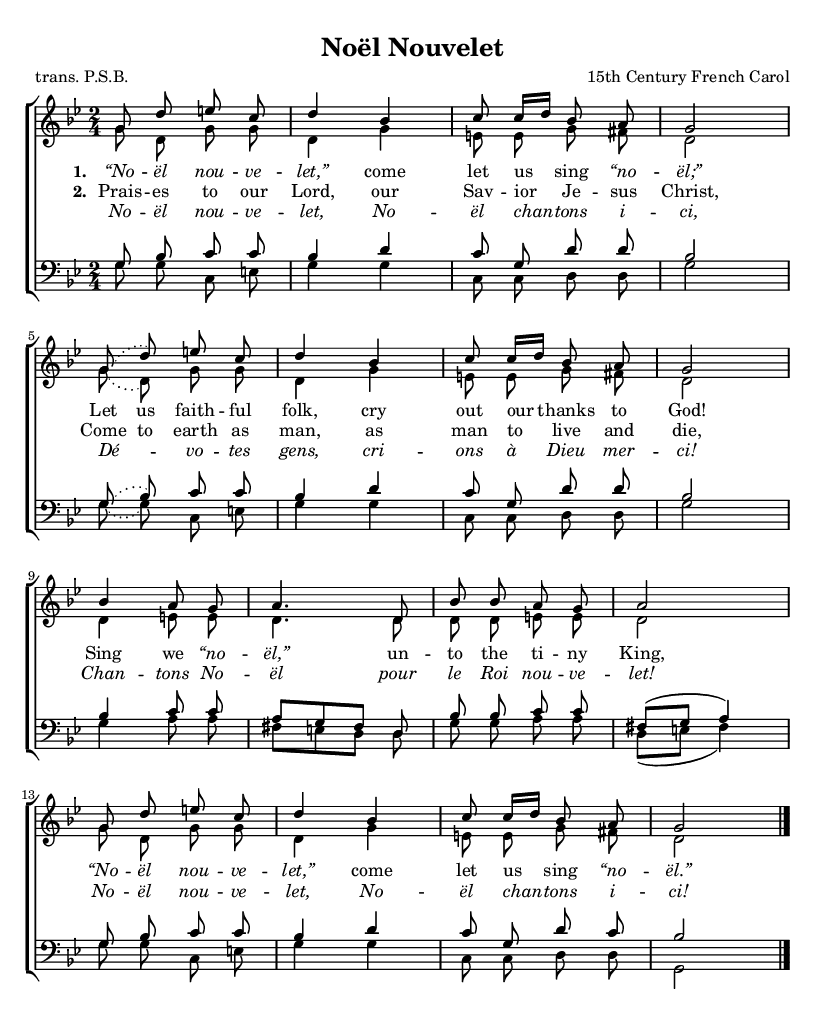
\version "2.14.2"
\include "header.ly"
\header {
  title = "Noël Nouvelet"
  poet = "trans. P.S.B."
  composer = "15th Century French Carol"
}

global = {
  \preamble
  \key bes \major
  \time 2/4
  \autoBeamOff
}

sopMusic = \relative c'' {
  g8 d' e c |
  d4 bes |
  c8 c16[ d] bes8 a |
  g2 | \break
  
  \slurDotted
  g8( d') e c |
  \slurSolid
  d4 bes |
  c8 c16[ d] bes8 a |
  g2 | \break
  
  bes4 a8 g |
  a4. d,8 |
  bes' bes a g |
  a2 | \break
  
  g8 d' e c |
  d4 bes |
  c8 c16[ d] bes8 a |
  g2 \bar "|."
}
sopWords = \lyricmode {
  
}

altoMusic = \relative c' {
  g'8 d g g |
  d4 g |
  e8 e g fis |
  d2 |
  
  \slurDotted
  g8( d) g g |
  \slurSolid
  d4 g |
  e8 e g fis |
  d2 |
  
  d4 e8 e |
  d4. d8 |
  d d e e |
  d2 |
  
  g8 d g g |
  d4 g |
  e8 e g fis |
  d2 \bar "|."
}
altoWords = \lyricmode {
  \set stanza = "1. "
  \markup\italic “No -- \markup\italic ël \markup\italic nou -- \markup\italic ve -- \markup\italic let,”
  come let us sing \markup\italic “no -- \markup\italic ël;”
  \set ignoreMelismata = ##t
  Let us faith -- ful folk,
  \unset ignoreMelismata
  cry out our thanks to God!
  
  Sing we \markup\italic “no -- \markup\italic ël,”
  un -- to the ti -- ny King,
  \markup\italic “No -- \markup\italic ël \markup\italic nou -- \markup\italic ve -- \markup\italic let,”
  come let us sing \markup\italic “no -- \markup\italic ël.”
}
altoWordsII = \lyricmode {
  \set stanza = "2. "
  Prais -- es to our Lord, our Sav -- ior Je -- sus Christ,
  \set ignoreMelismata = ##t
  Come to earth as man, 
  \unset ignoreMelismata
  as man to live and die,
  
}
altoWordsIII = \lyricmode {
  \markup\italic No -- \markup\italic ël \markup\italic nou -- \markup\italic ve -- \markup\italic let, \markup\italic No -- \markup\italic ël \markup\italic chan -- \markup\italic tons \markup\italic i -- \markup\italic ci,
  \markup\italic Dé -- \markup\italic vo -- \markup\italic tes \markup\italic gens, \markup\italic cri -- \markup\italic ons \markup\italic à \markup\italic Dieu \markup\italic mer -- \markup\italic ci!
  
  \markup\italic Chan -- \markup\italic tons \markup\italic No -- \markup\italic ël \markup\italic pour \markup\italic le \markup\italic Roi \markup\italic nou -- \markup\italic ve -- \markup\italic let!
  \markup\italic No -- \markup\italic ël \markup\italic nou -- \markup\italic ve -- \markup\italic let, \markup\italic No -- \markup\italic ël \markup\italic chan -- \markup\italic tons \markup\italic i -- \markup\italic ci!
}
altoWordsIV = \lyricmode {
}

tenorMusic = \relative c' {
  g8 bes c c |
  bes4 d |
  c8 g d' d |
  bes2 |
  
  \slurDotted
  g8( bes) c c |
  \slurSolid
  bes4 d |
  c8 g d' d |
  bes2 |
  
  bes4 c8 c |
  a[ g fis] d |
  bes' bes c c |
  fis,([ g] a4) |
  
  g8 bes c c |
  bes4 d |
  c8 g d' c |
  bes2 \bar "|."
}
tenorWords = \lyricmode {

}

bassMusic = \relative c' {
  g8 g c, e |
  g4 g |
  c,8 c d d |
  g2 |
  
  \slurDotted
  g8( g) c,8 e |
  \slurSolid
  g4 g |
  c,8 c d d |
  g2 |
  
  g4 a8 a |
  fis8[ e d] d8 |
  g g a a |
  d,([ e] fis4) |
  
  g8 g c, e |
  g4 g |
  c,8 c d d |
  g,2 \bar "|."
}
bassWords = \lyricmode {

}

\score {
  <<
   \new ChoirStaff <<
    \new Staff = women <<
      \new Voice = "sopranos" { \voiceOne << \global \sopMusic >> }
      \new Voice = "altos" { \voiceTwo << \global \altoMusic >> }
    >>
    \new Lyrics \with { alignAboveContext = #"women" } \lyricsto "sopranos" \sopWords
    \new Lyrics = "altosIV"  \with { alignBelowContext = #"women" } \lyricsto "sopranos" \altoWordsIV
    \new Lyrics = "altosIII"  \with { alignBelowContext = #"women" } \lyricsto "sopranos" \altoWordsIII
    \new Lyrics = "altosII"  \with { alignBelowContext = #"women" } \lyricsto "sopranos" \altoWordsII
    \new Lyrics = "altos"  \with { alignBelowContext = #"women"  } \lyricsto "sopranos" \altoWords
   \new Staff = men <<
      \clef bass
      \new Voice = "tenors" { \voiceOne << \global \tenorMusic >> }
      \new Voice = "basses" { \voiceTwo << \global \bassMusic >> }
    >>
    \new Lyrics \with { alignAboveContext = #"men"  } \lyricsto "tenors" \tenorWords
    \new Lyrics \with { alignBelowContext = #"men"  } \lyricsto "basses" \bassWords
  >>
  >>
}
